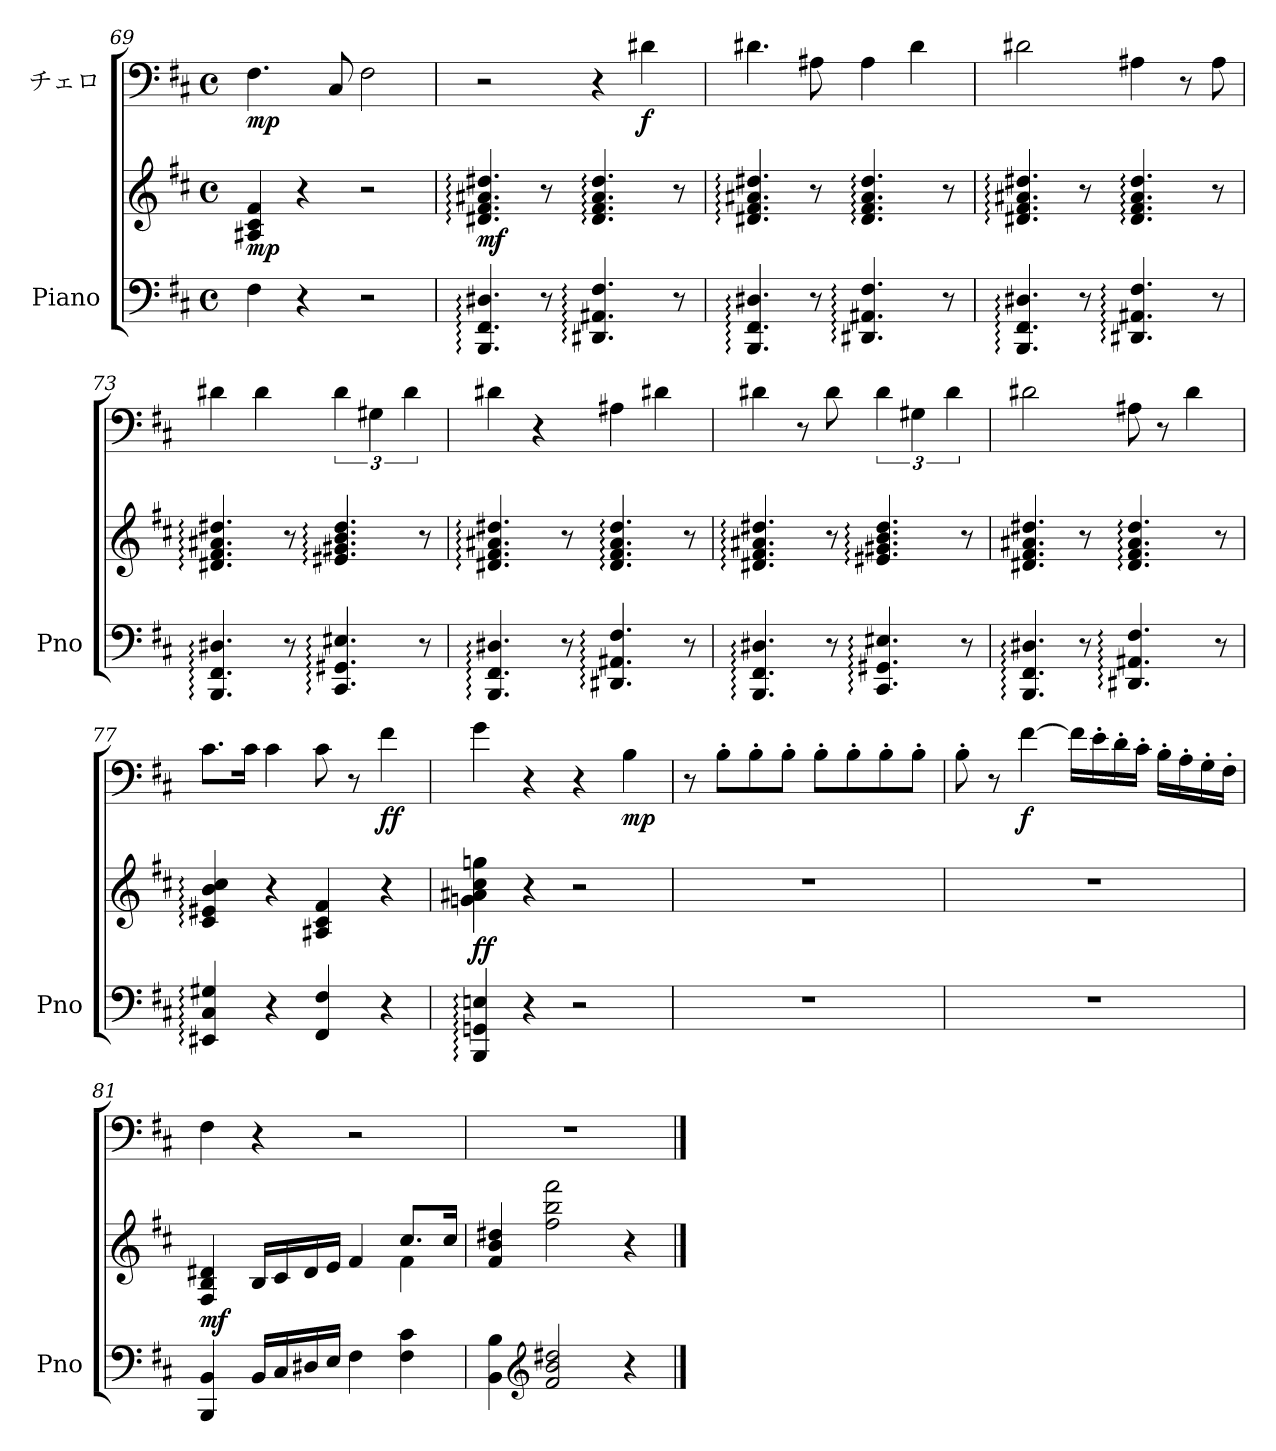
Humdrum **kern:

**kern	**kern	**dynam	**kern	**dynam
*part2	*part2	*part2	*part1	*part1
*staff3	*staff2	*staff2/3	*staff1	*staff1
*I"Piano	*	*	*I"チェロ	*
*I'Pno	*	*	*	*
!!LO:LB:g=z
*clefF4	*clefG2	*	*clefF4	*
*k[f#c#]	*k[f#c#]	*	*k[f#c#]	*
*M4/4	*M4/4	*	*M4/4	*
*met(c)	*met(c)	*	*met(c)	*
*MM50	*MM50	*	*MM50	*
=69	=69	=69	=69	=69
!	!	!LO:DY:b	!	!LO:DY:b
4F#\	4A#X/ 4c#/ 4f#/	mp	4.F#\	mp
4r	4r	.	.	.
.	.	.	8C#/	.
2r	2r	.	2F#\	.
=70	=70	=70	=70	=70
*	*	*	*MM110	*
!	!	!LO:DY:b	!	!
4.BBB/: 4.FF#/: 4.D#X/:	4.d#X/: 4.f#/: 4.a#X/: 4.dd#X/:	mf	2r	.
8r	8r	.	.	.
4.DD#X/: 4.AA#X/: 4.F#/:	4.d#/: 4.f#/: 4.a#/: 4.dd#/:	.	4r	.
!	!	!	!	!LO:DY:b
.	.	.	4d#X\	f
8r	8r	.	.	.
=71	=71	=71	=71	=71
4.BBB/: 4.FF#/: 4.D#X/:	4.d#X/: 4.f#/: 4.a#X/: 4.dd#X/:	.	4.d#X\	.
8r	8r	.	8A#X\	.
4.DD#X/: 4.AA#X/: 4.F#/:	4.d#/: 4.f#/: 4.a#/: 4.dd#/:	.	4A#\	.
.	.	.	4d#\	.
8r	8r	.	.	.
=72	=72	=72	=72	=72
4.BBB/: 4.FF#/: 4.D#X/:	4.d#X/: 4.f#/: 4.a#X/: 4.dd#X/:	.	2d#X\	.
8r	8r	.	.	.
4.DD#X/: 4.AA#X/: 4.F#/:	4.d#/: 4.f#/: 4.a#/: 4.dd#/:	.	4A#X\	.
.	.	.	8r	.
8r	8r	.	8A#\	.
=73	=73	=73	=73	=73
4.BBB/: 4.FF#/: 4.D#X/:	4.d#X/: 4.f#/: 4.a#X/: 4.dd#X/:	.	4d#X\	.
.	.	.	4d#\	.
8r	8r	.	.	.
4.CC#/: 4.GG#X/: 4.E#X/:	4.e#X/: 4.g#X/: 4.b/: 4.dd#/:	.	6d#\	.
.	.	.	6G#X\	.
.	.	.	6d#\	.
8r	8r	.	.	.
!!LO:LB:g=z
=74	=74	=74	=74	=74
4.BBB/: 4.FF#/: 4.D#X/:	4.d#X/: 4.f#/: 4.a#X/: 4.dd#X/:	.	4d#X\	.
.	.	.	4r	.
8r	8r	.	.	.
4.DD#X/: 4.AA#X/: 4.F#/:	4.d#/: 4.f#/: 4.a#/: 4.dd#/:	.	4A#X\	.
.	.	.	4d#X\	.
8r	8r	.	.	.
=75	=75	=75	=75	=75
4.BBB/: 4.FF#/: 4.D#X/:	4.d#X/: 4.f#/: 4.a#X/: 4.dd#X/:	.	4d#X\	.
.	.	.	8r	.
8r	8r	.	8d#\	.
4.CC#/: 4.GG#X/: 4.E#X/:	4.e#X/: 4.g#X/: 4.b/: 4.dd#/:	.	6d#\	.
.	.	.	6G#X\	.
.	.	.	6d#\	.
8r	8r	.	.	.
=76	=76	=76	=76	=76
4.BBB/: 4.FF#/: 4.D#X/:	4.d#X/ 4.f#/ 4.a#X/ 4.dd#X/	.	2d#X\	.
8r	8r	.	.	.
4.DD#X/: 4.AA#X/: 4.F#/:	4.d#/: 4.f#/: 4.a#/: 4.dd#/:	.	8A#X\	.
.	.	.	8r	.
.	.	.	4d#\	.
8r	8r	.	.	.
=77	=77	=77	=77	=77
4EE#X/: 4C#/: 4G#X/:	4c#/: 4e#X/: 4b/: 4cc#/:	.	8.c#\L	.
.	.	.	16c#\Jk	.
4r	4r	.	4c#\	.
4FF#/ 4F#/	4A#X/ 4c#/ 4f#/	.	8c#\	.
.	.	.	8r	.
*	*	*	*MM80	*
!	!	!	!	!LO:DY:b
4r	4r	.	4f#\	ff
=78	=78	=78	=78	=78
*	*	*	*MM60	*
!	!	!LO:DY:b	!	!
4BBB/: 4GGn/: 4En/:	4gn\ 4a#X\ 4cc#\ 4ggn\	ff	4g\	.
4r	4r	.	4r	.
2r	2r	.	4r	.
!	!	!	!	!LO:DY:b
.	.	.	4B\	mp
!!LO:LB:g=z
=79	=79	=79	=79	=79
*	*	*	*MM80	*
1r	1r	.	8r	.
.	.	.	8B'\L	.
.	.	.	8B'\	.
.	.	.	8B'\J	.
.	.	.	8B'\L	.
.	.	.	8B'\	.
.	.	.	8B'\	.
.	.	.	8B'\J	.
=80	=80	=80	=80	=80
1r	1r	.	8B'\	.
.	.	.	8r	.
*	*	*	*MM40	*
!	!	!	!	!LO:DY:b
.	.	.	[4f#\	f
.	.	.	16f#\LL]	.
*	*	*	*MM50	*
.	.	.	16e'\	.
.	.	.	16d'\	.
.	.	.	16c#'\JJ	.
.	.	.	16B'\LL	.
.	.	.	16A'\	.
.	.	.	16G'\	.
.	.	.	16F#'\JJ	.
=81	=81	=81	=81	=81
*	*	*	*MM110	*
*	*^	*	*	*
!	!	!	!LO:DY:b	!	!
4BBB/ 4BB/	4F#/ 4B/ 4d#X/	2.ryy	mf	4F#\	.
16BB/LL	16B/LL	.	.	4r	.
16C#/	16c#/	.	.	.	.
16D#X/	16d#/	.	.	.	.
16E/JJ	16e/JJ	.	.	.	.
4F#\	4f#/	.	.	2r	.
4F#\ 4c#\	8.cc#/L	4f#\	.	.	.
.	16cc#/Jk	.	.	.	.
*	*v	*v	*	*	*
=82	=82	=82	=82	=82
4BB\ 4B\	4f#/ 4b/ 4dd#X/	.	1r	.
*clefG2	*	*	*	*
2f#/ 2b/ 2dd#X/	2ff#\ 2bb\ 2fff#\	.	.	.
4r	4r	.	.	.
==	==	==	==	==
*-	*-	*-	*-	*-
